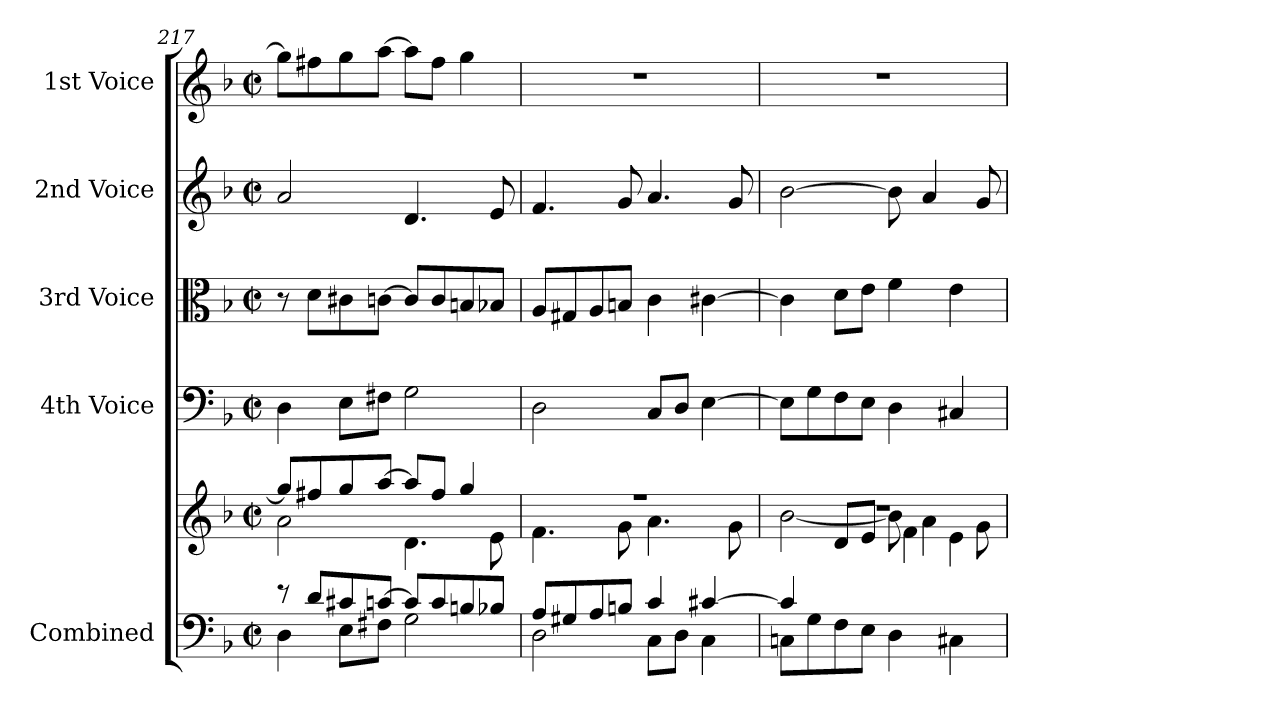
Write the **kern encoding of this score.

**kern	**kern	**kern	**kern	**kern	**kern
*part5	*part5	*part4	*part3	*part2	*part1
*staff6	*staff5	*staff4	*staff3	*staff2	*staff1
*I"Combined	*	*I"4th Voice	*I"3rd Voice	*I"2nd Voice	*I"1st Voice
!!LO:PB:g=z
*clefF4	*clefG2	*clefF4	*clefC3	*clefG2	*clefG2
*k[b-]	*k[b-]	*k[b-]	*k[b-]	*k[b-]	*k[b-]
*M2/2	*M2/2	*M2/2	*M2/2	*M2/2	*M2/2
*met(c|)	*met(c|)	*met(c|)	*met(c|)	*met(c|)	*met(c|)
=217	=217	=217	=217	=217	=217
*^	*^	*	*	*	*
8r	4D\	8gg/L]	2a\	4D\	8r	2a/	8gg\L]
8d/L	.	8ff#X/	.	.	8d\L	.	8ff#X\
8c#X/	8E\L	8gg/	.	8E\L	8c#X\	.	8gg\
[8cn/J	8F#X\J	[8aa/J	.	8F#X\J	[8cn\J	.	[8aa\J
8c/L]	2G\	8aa/L]	4.d\	2G\	8c/L]	4.d/	8aa\L]
8c/	.	8ff#/J	.	.	8c/	.	8ff#\J
8Bn/	.	4gg/	.	.	8Bn/	.	4gg\
8B-X/J	.	.	8e\	.	8B-X/J	8e/	.
=218	=218	=218	=218	=218	=218	=218	=218
8A/L	2D\	1r	4.f\	2D\	8A/L	4.f/	1r
8G#X/	.	.	.	.	8G#X/	.	.
8A/	.	.	.	.	8A/	.	.
8Bn/J	.	.	8g\	.	8Bn/J	8g/	.
4c/	8C\L	.	4.a\	8C/L	4c\	4.a/	.
.	8D\J	.	.	8D/J	.	.	.
[4c#X/	4C\	.	.	[4E\	[4c#X\	.	.
.	.	.	8g\	.	.	8g/	.
=219	=219	=219	=219	=219	=219	=219	=219
*	*	*	*^	*	*	*	*
4c#/]	8Cn\L	1r	[2b-\	4ryy	8E\L]	4c#\]	[2b-\	1r
.	8G\	.	.	.	8G\	.	.	.
2.ryy	8F\	.	.	8d/L	8F\	8d\L	.	.
.	8E\J	.	.	8e/J	8E\J	8e\J	.	.
.	4D\	.	8b-\]	4f\	4D\	4f\	8b-\]	.
.	.	.	4a\	.	.	.	4a/	.
.	4C#X\	.	.	4e\	4C#X/	4e\	.	.
.	.	.	8g\	.	.	.	8g/	.
*v	*v	*	*	*	*	*	*	*
*	*v	*v	*v	*	*	*	*
=	=	=	=	=	=
*-	*-	*-	*-	*-	*-
